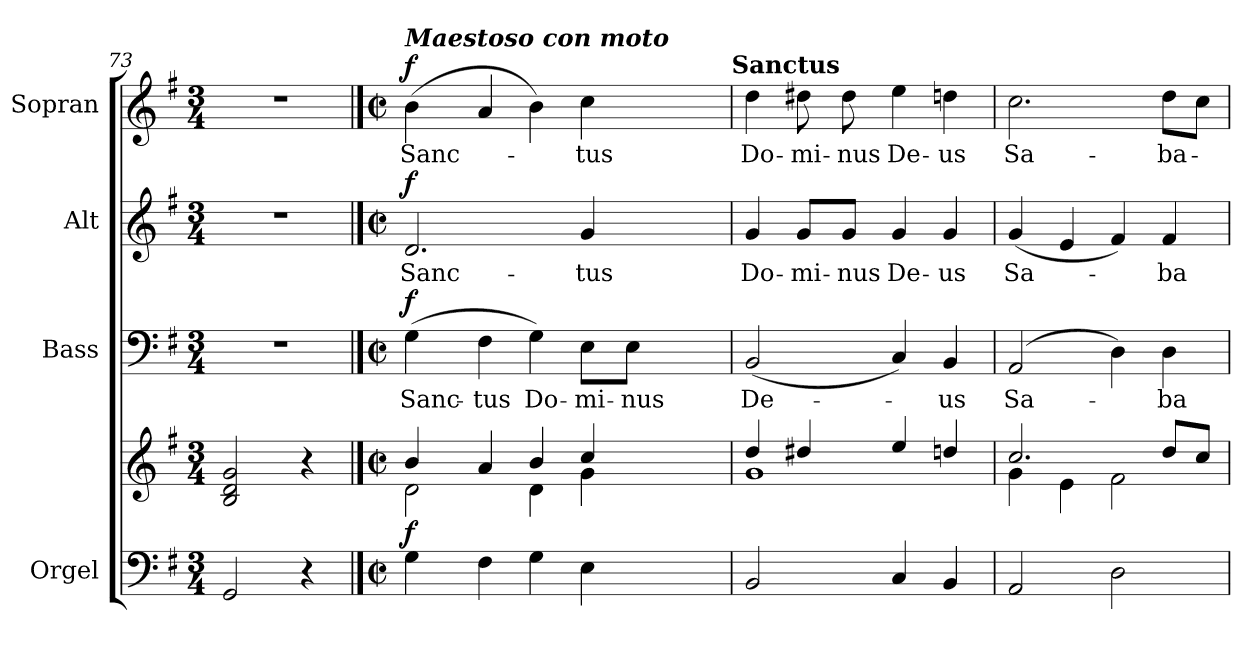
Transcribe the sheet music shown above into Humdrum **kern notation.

**kern	**kern	**dynam	**kern	**text	**dynam	**kern	**text	**dynam	**kern	**text	**dynam
*part4	*part4	*part4	*part3	*part3	*part3	*part2	*part2	*part2	*part1	*part1	*part1
*staff5	*staff4	*staff4/5	*staff3	*staff3	*staff3	*staff2	*staff2	*staff2	*staff1	*staff1	*staff1
*I"Orgel	*	*	*I"Bass	*	*	*I"Alt	*	*	*I"Sopran	*	*
*I'Org.	*	*	*I'B.	*	*	*I'A.	*	*	*I'S.	*	*
*clefF4	*clefG2	*	*clefF4	*	*	*clefG2	*	*	*clefG2	*	*
*k[f#]	*k[f#]	*	*k[f#]	*	*	*k[f#]	*	*	*k[f#]	*	*
*G:	*G:	*	*G:	*	*	*G:	*	*	*G:	*	*
*M3/4	*M3/4	*	*M3/4	*	*	*M3/4	*	*	*M3/4	*	*
=73	=73	=73	=73	=73	=73	=73	=73	=73	=73	=73	=73
2GG/	2B/ 2d/ 2g/	.	2.r	.	.	2.r	.	.	2.r	.	.
4r	4r	.	.	.	.	.	.	.	.	.	.
!!LO:LB:g=z
==74	==74	==74	==74	==74	==74	==74	==74	==74	==74	==74	==74
*M2/2	*M2/2	*	*M2/2	*	*	*M2/2	*	*	*M2/2	*	*
*met(c|)	*met(c|)	*	*met(c|)	*	*	*met(c|)	*	*	*met(c|)	*	*
*	*^	*	*	*	*	*	*	*	*	*	*
!	!	!	!	!	!	!	!	!	!	!LO:TX:a:Bi:t=Maestoso con moto	!	!
!	!	!	!LO:DY:b	!	!LO:LY:b	!LO:DY:a	!	!LO:LY:b	!LO:DY:a	!	!LO:LY:b	!LO:DY:a
4G\	4b/	2d\	f	(>4G\	Sanc-	f	2.d/	Sanc-	f	(>4b\	Sanc-	f
!	!	!	!	!	!LO:LY:b	!	!	!	!	!	!	!
4F#\	4a/	.	.	4F#\	-tus	.	.	.	.	4a/	.	.
!	!	!	!	!	!LO:LY:b	!	!	!	!	!	!	!
4G\	4b/	4d\	.	4G\)	Do-	.	.	.	.	4b\)	.	.
!	!	!	!	!	!LO:LY:b	!	!	!LO:LY:b	!	!	!LO:LY:b	!
4E\	4cc/	4g\	.	8E\L	-mi-	.	4g/	-tus	.	4cc\	-tus	.
!	!	!	!	!	!LO:LY:b	!	!	!	!	!	!	!
.	.	.	.	8E\J	-nus	.	.	.	.	.	.	.
4..ryy	4..ryy	4..ryy	.	4..ryy	.	.	4..ryy	.	.	4..ryy	.	.
!	!	!	!	!	!	!	!	!	!	!LO:TX:a:B:t=Sanctus	!	!
=75	=75	=75	=75	=75	=75	=75	=75	=75	=75	=75	=75	=75
!	!	!	!	!	!LO:LY:b	!	!	!LO:LY:b	!	!	!LO:LY:b	!
2BB/	4dd/	1g	.	(<2BB/	De-	.	4g/	Do-	.	4dd\	Do-	.
!	!	!	!	!	!	!	!	!LO:LY:b	!	!	!LO:LY:b	!
.	4dd#X/	.	.	.	.	.	8g/L	-mi-	.	8dd#X\	-mi-	.
!	!	!	!	!	!	!	!	!LO:LY:b	!	!	!LO:LY:b	!
.	.	.	.	.	.	.	8g/J	-nus	.	8dd#\	-nus	.
!	!	!	!	!	!	!	!	!LO:LY:b	!	!	!LO:LY:b	!
4C/	4ee/	.	.	4C/)	.	.	4g/	De-	.	4ee\	De-	.
!	!	!	!	!	!LO:LY:b	!	!	!LO:LY:b	!	!	!LO:LY:b	!
4BB/	4ddn/	.	.	4BB/	-us	.	4g/	-us	.	4ddn\	-us	.
=76	=76	=76	=76	=76	=76	=76	=76	=76	=76	=76	=76	=76
!	!	!	!	!	!LO:LY:b	!	!	!LO:LY:b	!	!	!LO:LY:b	!
2AA/	2.cc/	4g\	.	(2AA/	Sa-	.	(<4g/	Sa-	.	2.cc\	Sa-	.
.	.	4e\	.	.	.	.	4e/	.	.	.	.	.
2D\	.	2f#\	.	4D\)	.	.	4f#/)	.	.	.	.	.
!	!	!	!	!	!LO:LY:b	!	!	!LO:LY:b	!	!	!LO:LY:b	!
.	8dd/L	.	.	4D\	-ba-	.	4f#/	-ba-	.	8dd\L	-ba-	.
.	8cc/J	.	.	.	.	.	.	.	.	8cc\J	.	.
*	*v	*v	*	*	*	*	*	*	*	*	*	*
=	=	=	=	=	=	=	=	=	=	=	=
*-	*-	*-	*-	*-	*-	*-	*-	*-	*-	*-	*-
